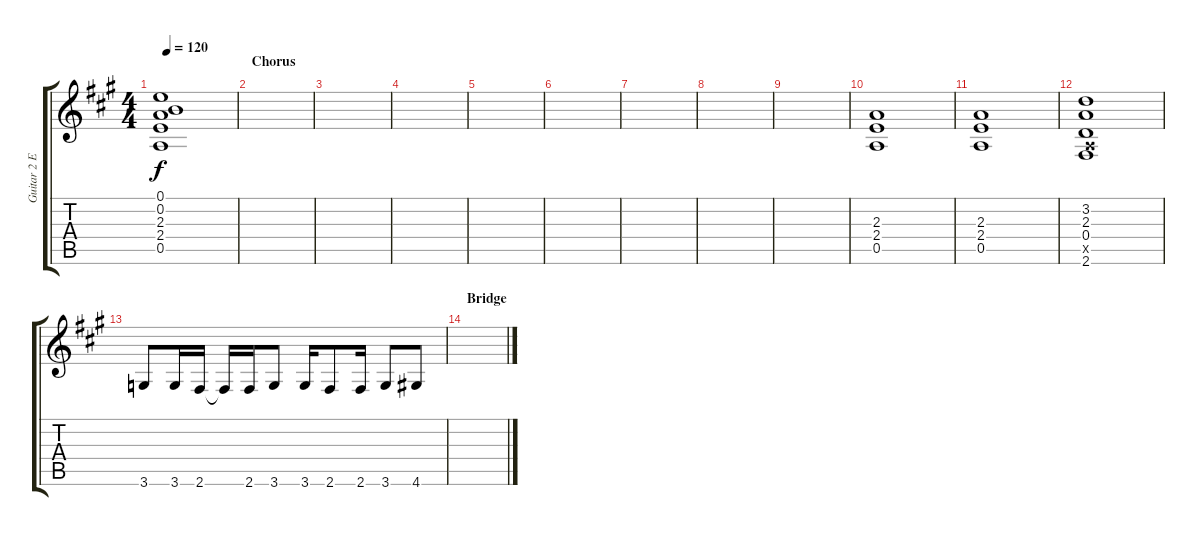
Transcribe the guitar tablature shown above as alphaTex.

\track ("Guitar 2 Electric" "Guitar 2 E") {instrument electricguitarjazz}
\staff {score tabs}
\tuning (E4 B3 G3 D3 A2 E2) {hide}
\ts (4 4)
\tempo 120
\clef g2
\ks a
(0.1 0.2 2.3 2.4 0.5).1{dy f} |
\section ("" "Chorus")
|
|
|
|
|
|
|
|
(2.3 2.4 0.5).1 |
(2.3 2.4 0.5).1 |
(3.2 2.3 0.4 0.5{x} 2.6).1 |
3.6.8 3.6.16 2.6.16 2.6{t}.16 2.6.16 3.6.8 3.6.16 2.6.8 2.6.16 3.6.8 4.6.8 |
\section ("" "Bridge")
